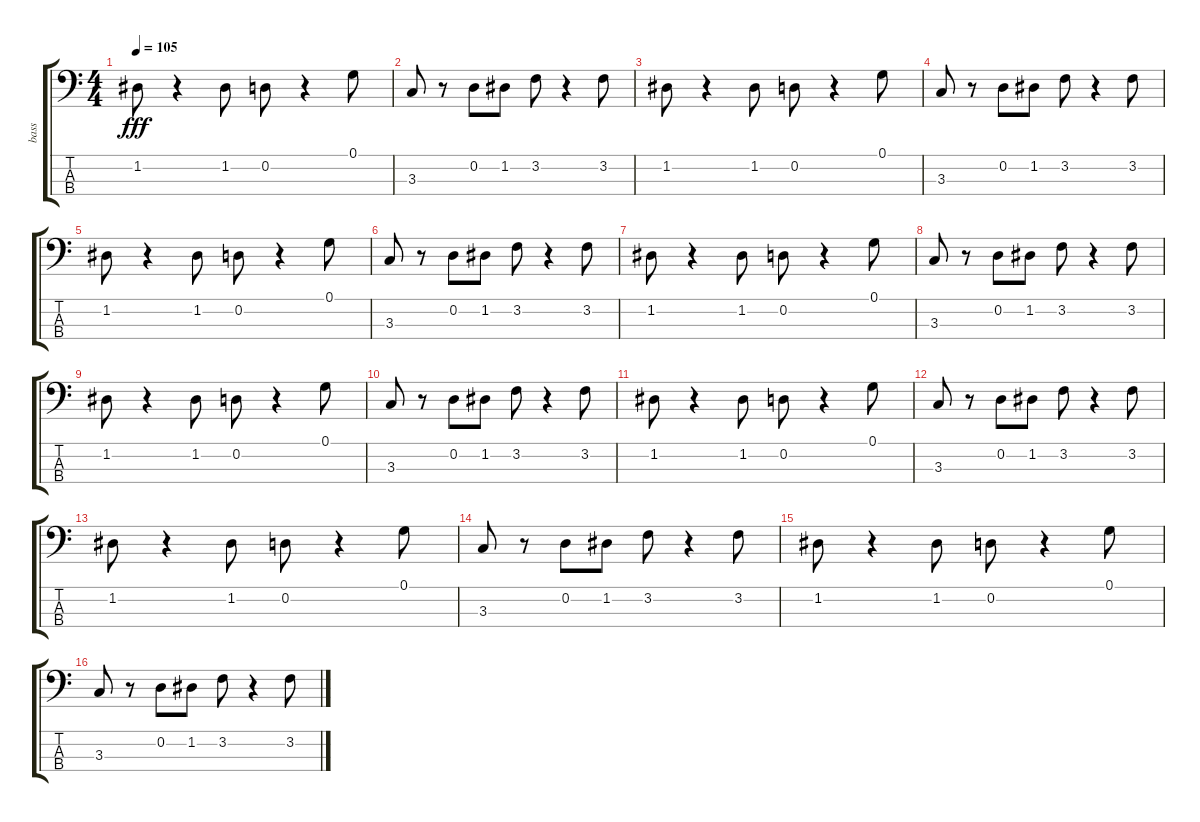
\track ("bass" "bass") {instrument fretlessbass}
\staff {score tabs}
\tuning (G2 D2 A1 E1) {hide}
\ts (4 4)
\tempo 105
\clef f4
\ks c
1.2.8{dy fff} r.4 1.2.8 0.2.8 r.4 0.1.8 |
3.3.8 r.8 0.2.8 1.2.8 3.2.8 r.4 3.2.8 |
1.2.8 r.4 1.2.8 0.2.8 r.4 0.1.8 |
3.3.8 r.8 0.2.8 1.2.8 3.2.8 r.4 3.2.8 |
1.2.8 r.4 1.2.8 0.2.8 r.4 0.1.8 |
3.3.8 r.8 0.2.8 1.2.8 3.2.8 r.4 3.2.8 |
1.2.8 r.4 1.2.8 0.2.8 r.4 0.1.8 |
3.3.8 r.8 0.2.8 1.2.8 3.2.8 r.4 3.2.8 |
1.2.8 r.4 1.2.8 0.2.8 r.4 0.1.8 |
3.3.8 r.8 0.2.8 1.2.8 3.2.8 r.4 3.2.8 |
1.2.8 r.4 1.2.8 0.2.8 r.4 0.1.8 |
3.3.8 r.8 0.2.8 1.2.8 3.2.8 r.4 3.2.8 |
1.2.8 r.4 1.2.8 0.2.8 r.4 0.1.8 |
3.3.8 r.8 0.2.8 1.2.8 3.2.8 r.4 3.2.8 |
1.2.8 r.4 1.2.8 0.2.8 r.4 0.1.8 |
3.3.8 r.8 0.2.8 1.2.8 3.2.8 r.4 3.2.8
